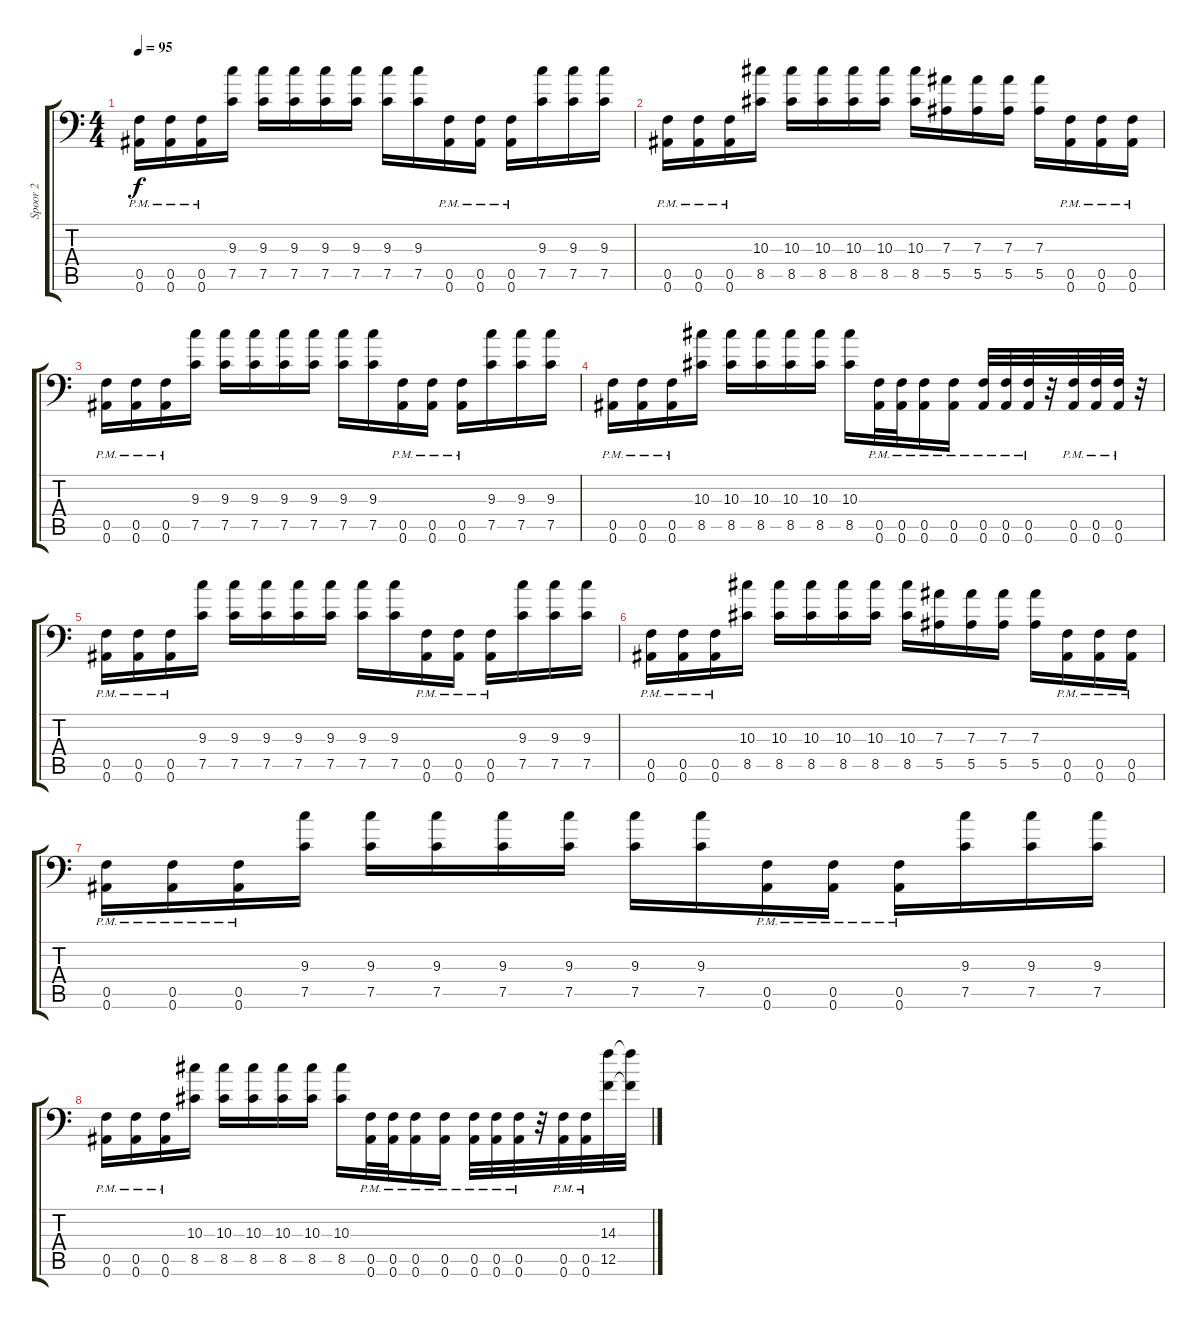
\track ("Spoor 2" "Spoor 2") {instrument distortionguitar}
\staff {score tabs}
\tuning (C4 G3 Eb3 Bb2 F2 Bb1) {hide}
\ts (4 4)
\tempo 95
\clef f4
\ks c
(0.5{pm} 0.6{pm}).16{dy f} (0.5{pm} 0.6{pm}).16 (0.5{pm} 0.6{pm}).16 (9.3 7.5).16 (9.3 7.5).16 (9.3 7.5).16 (9.3 7.5).16 (9.3 7.5).16 (9.3 7.5).16 (9.3 7.5).16 (0.5{pm} 0.6{pm}).16 (0.5{pm} 0.6{pm}).16 (0.5{pm} 0.6{pm}).16 (9.3 7.5).16 (9.3 7.5).16 (9.3 7.5).16 |
(0.5{pm} 0.6{pm}).16 (0.5{pm} 0.6{pm}).16 (0.5{pm} 0.6{pm}).16 (10.3 8.5).16 (10.3 8.5).16 (10.3 8.5).16 (10.3 8.5).16 (10.3 8.5).16 (10.3 8.5).16 (7.3 5.5).16 (7.3 5.5).16 (7.3 5.5).16 (7.3 5.5).16 (0.5{pm} 0.6{pm}).16 (0.5{pm} 0.6{pm}).16 (0.5{pm} 0.6{pm}).16 |
(0.5{pm} 0.6{pm}).16 (0.5{pm} 0.6{pm}).16 (0.5{pm} 0.6{pm}).16 (9.3 7.5).16 (9.3 7.5).16 (9.3 7.5).16 (9.3 7.5).16 (9.3 7.5).16 (9.3 7.5).16 (9.3 7.5).16 (0.5{pm} 0.6{pm}).16 (0.5{pm} 0.6{pm}).16 (0.5{pm} 0.6{pm}).16 (9.3 7.5).16 (9.3 7.5).16 (9.3 7.5).16 |
(0.5{pm} 0.6{pm}).16 (0.5{pm} 0.6{pm}).16 (0.5{pm} 0.6{pm}).16 (10.3 8.5).16 (10.3 8.5).16 (10.3 8.5).16 (10.3 8.5).16 (10.3 8.5).16 (10.3 8.5).16 (0.5{pm} 0.6{pm}).32 (0.5{pm} 0.6{pm}).32 (0.5{pm} 0.6{pm}).16 (0.5{pm} 0.6{pm}).16 (0.5{pm} 0.6{pm}).32 (0.5{pm} 0.6{pm}).32 (0.5{pm} 0.6{pm}).32 r.32 (0.5{pm} 0.6{pm}).32 (0.5{pm} 0.6{pm}).32 (0.5{pm} 0.6{pm}).32 r.32 |
(0.5{pm} 0.6{pm}).16 (0.5{pm} 0.6{pm}).16 (0.5{pm} 0.6{pm}).16 (9.3 7.5).16 (9.3 7.5).16 (9.3 7.5).16 (9.3 7.5).16 (9.3 7.5).16 (9.3 7.5).16 (9.3 7.5).16 (0.5{pm} 0.6{pm}).16 (0.5{pm} 0.6{pm}).16 (0.5{pm} 0.6{pm}).16 (9.3 7.5).16 (9.3 7.5).16 (9.3 7.5).16 |
(0.5{pm} 0.6{pm}).16 (0.5{pm} 0.6{pm}).16 (0.5{pm} 0.6{pm}).16 (10.3 8.5).16 (10.3 8.5).16 (10.3 8.5).16 (10.3 8.5).16 (10.3 8.5).16 (10.3 8.5).16 (7.3 5.5).16 (7.3 5.5).16 (7.3 5.5).16 (7.3 5.5).16 (0.5{pm} 0.6{pm}).16 (0.5{pm} 0.6{pm}).16 (0.5{pm} 0.6{pm}).16 |
(0.5{pm} 0.6{pm}).16 (0.5{pm} 0.6{pm}).16 (0.5{pm} 0.6{pm}).16 (9.3 7.5).16 (9.3 7.5).16 (9.3 7.5).16 (9.3 7.5).16 (9.3 7.5).16 (9.3 7.5).16 (9.3 7.5).16 (0.5{pm} 0.6{pm}).16 (0.5{pm} 0.6{pm}).16 (0.5{pm} 0.6{pm}).16 (9.3 7.5).16 (9.3 7.5).16 (9.3 7.5).16 |
(0.5{pm} 0.6{pm}).16 (0.5{pm} 0.6{pm}).16 (0.5{pm} 0.6{pm}).16 (10.3 8.5).16 (10.3 8.5).16 (10.3 8.5).16 (10.3 8.5).16 (10.3 8.5).16 (10.3 8.5).16 (0.5{pm} 0.6{pm}).32 (0.5{pm} 0.6{pm}).32 (0.5{pm} 0.6{pm}).16 (0.5{pm} 0.6{pm}).16 (0.5{pm} 0.6{pm}).32 (0.5{pm} 0.6{pm}).32 (0.5{pm} 0.6{pm}).32 r.32 (0.5{pm} 0.6{pm}).32 (0.5{pm} 0.6{pm}).32 (14.3 12.5).32 (14.3{t} 12.5{t}).32
